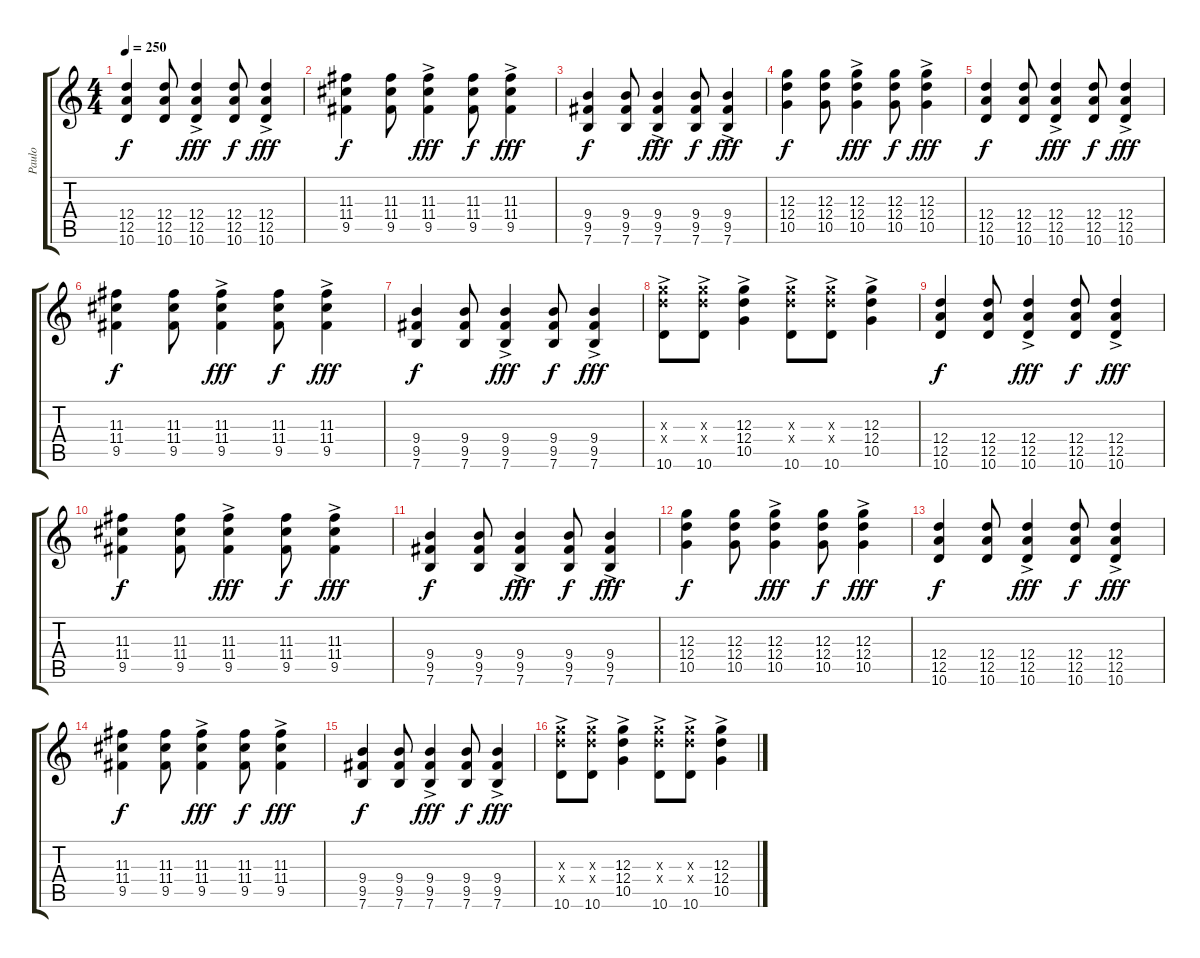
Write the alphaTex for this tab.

\track ("Paulo" "Paulo") {instrument distortionguitar}
\staff {score tabs}
\tuning (E4 B3 G3 D3 A2 E2) {hide}
\ts (4 4)
\tempo 250
\clef g2
\ks c
(12.4 12.5 10.6).4{dy f} (12.4 12.5 10.6).8 (12.4{ac} 12.5{ac} 10.6{ac}).4{dy fff} (12.4 12.5 10.6).8{dy f} (12.4{ac} 12.5{ac} 10.6{ac}).4{dy fff} |
(11.3 11.4 9.5).4{dy f} (11.3 11.4 9.5).8 (11.3{ac} 11.4{ac} 9.5{ac}).4{dy fff} (11.3 11.4 9.5).8{dy f} (11.3{ac} 11.4{ac} 9.5{ac}).4{dy fff} |
(9.4 9.5 7.6).4{dy f} (9.4 9.5 7.6).8 (9.4{ac} 9.5{ac} 7.6{ac}).4{dy fff} (9.4 9.5 7.6).8{dy f} (9.4{ac} 9.5{ac} 7.6{ac}).4{dy fff} |
(12.3 12.4 10.5).4{dy f} (12.3 12.4 10.5).8 (12.3{ac} 12.4{ac} 10.5{ac}).4{dy fff} (12.3 12.4 10.5).8{dy f} (12.3{ac} 12.4{ac} 10.5{ac}).4{dy fff} |
(12.4 12.5 10.6).4{dy f} (12.4 12.5 10.6).8 (12.4{ac} 12.5{ac} 10.6{ac}).4{dy fff} (12.4 12.5 10.6).8{dy f} (12.4{ac} 12.5{ac} 10.6{ac}).4{dy fff} |
(11.3 11.4 9.5).4{dy f} (11.3 11.4 9.5).8 (11.3{ac} 11.4{ac} 9.5{ac}).4{dy fff} (11.3 11.4 9.5).8{dy f} (11.3{ac} 11.4{ac} 9.5{ac}).4{dy fff} |
(9.4 9.5 7.6).4{dy f} (9.4 9.5 7.6).8 (9.4{ac} 9.5{ac} 7.6{ac}).4{dy fff} (9.4 9.5 7.6).8{dy f} (9.4{ac} 9.5{ac} 7.6{ac}).4{dy fff} |
(12.3{ac x} 12.4{ac x} 10.6).8 (12.3{ac x} 12.4{ac x} 10.6).8 (12.3{ac} 12.4{ac} 10.5{ac}).4 (12.3{ac x} 12.4{ac x} 10.6).8 (12.3{ac x} 12.4{ac x} 10.6).8 (12.3{ac} 12.4{ac} 10.5{ac}).4 |
(12.4 12.5 10.6).4{dy f} (12.4 12.5 10.6).8 (12.4{ac} 12.5{ac} 10.6{ac}).4{dy fff} (12.4 12.5 10.6).8{dy f} (12.4{ac} 12.5{ac} 10.6{ac}).4{dy fff} |
(11.3 11.4 9.5).4{dy f} (11.3 11.4 9.5).8 (11.3{ac} 11.4{ac} 9.5{ac}).4{dy fff} (11.3 11.4 9.5).8{dy f} (11.3{ac} 11.4{ac} 9.5{ac}).4{dy fff} |
(9.4 9.5 7.6).4{dy f} (9.4 9.5 7.6).8 (9.4{ac} 9.5{ac} 7.6{ac}).4{dy fff} (9.4 9.5 7.6).8{dy f} (9.4{ac} 9.5{ac} 7.6{ac}).4{dy fff} |
(12.3 12.4 10.5).4{dy f} (12.3 12.4 10.5).8 (12.3{ac} 12.4{ac} 10.5{ac}).4{dy fff} (12.3 12.4 10.5).8{dy f} (12.3{ac} 12.4{ac} 10.5{ac}).4{dy fff} |
(12.4 12.5 10.6).4{dy f} (12.4 12.5 10.6).8 (12.4{ac} 12.5{ac} 10.6{ac}).4{dy fff} (12.4 12.5 10.6).8{dy f} (12.4{ac} 12.5{ac} 10.6{ac}).4{dy fff} |
(11.3 11.4 9.5).4{dy f} (11.3 11.4 9.5).8 (11.3{ac} 11.4{ac} 9.5{ac}).4{dy fff} (11.3 11.4 9.5).8{dy f} (11.3{ac} 11.4{ac} 9.5{ac}).4{dy fff} |
(9.4 9.5 7.6).4{dy f} (9.4 9.5 7.6).8 (9.4{ac} 9.5{ac} 7.6{ac}).4{dy fff} (9.4 9.5 7.6).8{dy f} (9.4{ac} 9.5{ac} 7.6{ac}).4{dy fff} |
(12.3{ac x} 12.4{ac x} 10.6).8 (12.3{ac x} 12.4{ac x} 10.6).8 (12.3{ac} 12.4{ac} 10.5{ac}).4 (12.3{ac x} 12.4{ac x} 10.6).8 (12.3{ac x} 12.4{ac x} 10.6).8 (12.3{ac} 12.4{ac} 10.5{ac}).4
